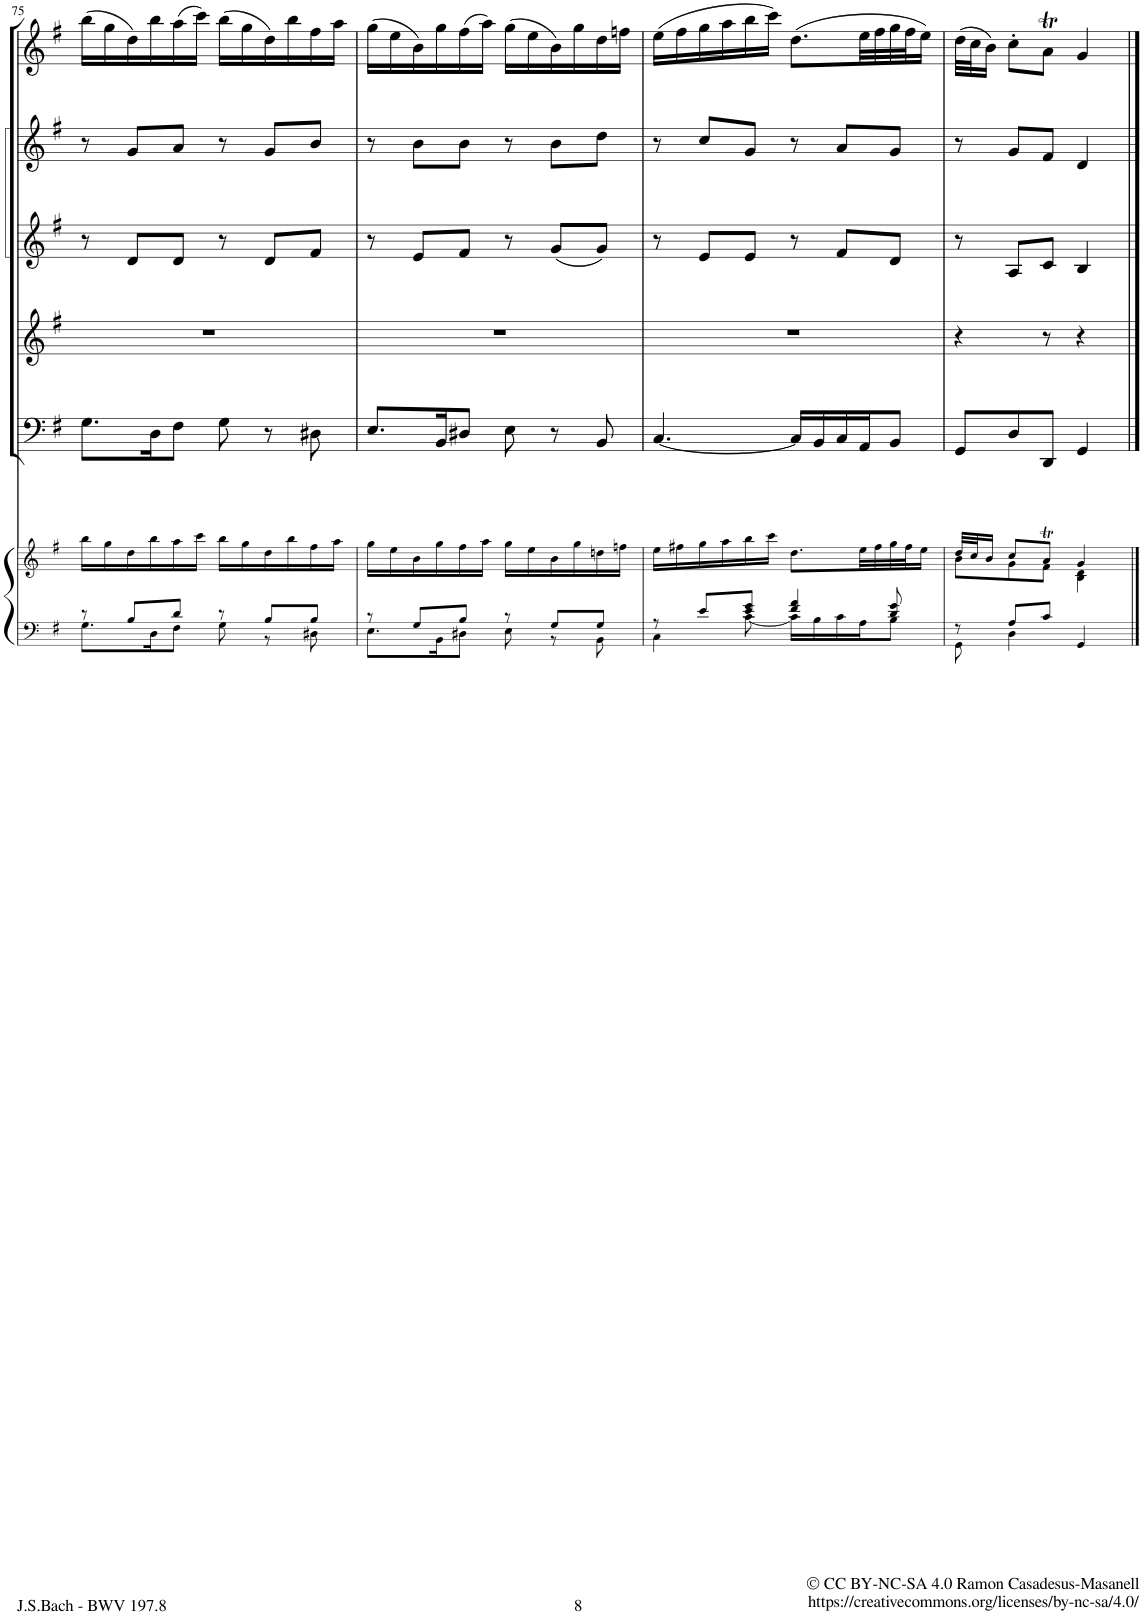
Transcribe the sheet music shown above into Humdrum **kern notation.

**kern	**kern	**kern	**kern	**kern	**kern	**kern
*part6	*part6	*part5	*part4	*part3	*part2	*part1
*staff7	*staff6	*staff5	*staff4	*staff3	*staff2	*staff1
*I"Piano reduction	*	*I"Continuo	*I"Soprano	*I"Oboe (d'amore) II	*I"Oboe (d'amore) I	*I"Violino Solo
*I'Pno	*	*	*	*I'Ob	*I'Ob	*I'Vln
!!LO:PB:g=z
*clefF4	*clefG2	*clefF4	*clefG2	*clefG2	*clefG2	*clefG2
*k[f#]	*k[f#]	*k[f#]	*k[f#]	*k[f#]	*k[f#]	*k[f#]
*M6/8	*M6/8	*M6/8	*M6/8	*M6/8	*M6/8	*M6/8
=75	=75	=75	=75	=75	=75	=75
*^	*	*	*	*	*	*
8r	8.G\L	16bb\LL	8.G\L	2.r	8r	8r	(16bb\LL
.	.	16gg\	.	.	.	.	16gg\
8B/L	.	16dd\	.	.	8d/L	8g/L	16dd\)
.	16D\K	16bb\	16D\K	.	.	.	16bb\
8d/J	8F#\J	16aa\	8F#\J	.	8d/J	8a/J	(16aa\
.	.	16ccc\JJ	.	.	.	.	16ccc\JJ)
8r	8G\	16bb\LL	8G\	.	8r	8r	(16bb\LL
.	.	16gg\	.	.	.	.	16gg\
8B/L	8r	16dd\	8r	.	8d/L	8g/L	16dd\)
.	.	16bb\	.	.	.	.	16bb\
8B/J	8D#X\	16ff#\	8D#X\	.	8f#/J	8b/J	16ff#\
.	.	16aa\JJ	.	.	.	.	16aa\JJ
=76	=76	=76	=76	=76	=76	=76	=76
8r	8.E\L	16gg\LL	8.E/L	2.r	8r	8r	(16gg\LL
.	.	16ee\	.	.	.	.	16ee\
8G/L	.	16b\	.	.	8e/L	8b\L	16b\)
.	16BB\K	16gg\	16BB/K	.	.	.	16gg\
8B/J	8D#X\J	16ff#\	8D#X/J	.	8f#/J	8b\J	(16ff#\
.	.	16aa\JJ	.	.	.	.	16aa\JJ)
8r	8E\	16gg\LL	8E\	.	8r	8r	(16gg\LL
.	.	16ee\	.	.	.	.	16ee\
8G/L	8r	16b\	8r	.	(8g/L	8b\L	16b\)
.	.	16gg\	.	.	.	.	16gg\
8G/J	8BB\	16ddn\	8BB/	.	8g/J)	8dd\J	16dd\
.	.	16ffn\JJ	.	.	.	.	16ffn\JJ
=77	=77	=77	=77	=77	=77	=77	=77
8r	4C\	16ee\LL	[4.C/	2.r	8r	8r	(16ee\LL
.	.	16ff#X\	.	.	.	.	16ff#\
8e/L	.	16gg\	.	.	8e/L	8cc/L	16gg\
.	.	16aa\	.	.	.	.	16aa\
8e/ 8g/J	[8c\	16bb\	.	.	8e/J	8g/J	16bb\
.	.	16ccc\JJ	.	.	.	.	16ccc\JJ)
4f#/ 4a/	16c\LL]	8.dd\L	16C/LL]	.	8r	8r	(8.dd\L
.	16B\	.	16BB/	.	.	.	.
.	16c\	.	16C/	.	8f#/L	8a/L	.
.	16A\J	32ee\LL	16AA/J	.	.	.	32ee\LL
.	.	32ff#\	.	.	.	.	32ff#\
8d/ 8g/	8B\J	32gg\	8BB/J	.	8d/J	8g/J	32gg\
.	.	32ff#\J	.	.	.	.	32ff#\J
.	.	16ee\JJ	.	.	.	.	16ee\JJ)
=78	=78	=78	=78	=78	=78	=78	=78
*	*	*^	*	*	*	*	*
8r	8GG\	32dd/LLL	8b\L	8GG/L	4r	8r	8r	(32dd\LLL
.	.	32cc/J	.	.	.	.	.	32cc\J
.	.	16b/JJ	.	.	.	.	.	16b\JJ)
8A/L	4D\	8cc/L	8g\	8D/	.	8A/L	8g/L	8cc'\L
8c/J	.	8aT/J	8f#\J	8DD/J	8r	8c/J	8f#/J	8aT\J
4GG/	4ryy	4g/	4B\ 4d\	4GG/	4r	4B/	4d/	4g/
*v	*v	*	*	*	*	*	*	*
*	*v	*v	*	*	*	*	*
==	==	==	==	==	==	==
*-	*-	*-	*-	*-	*-	*-
